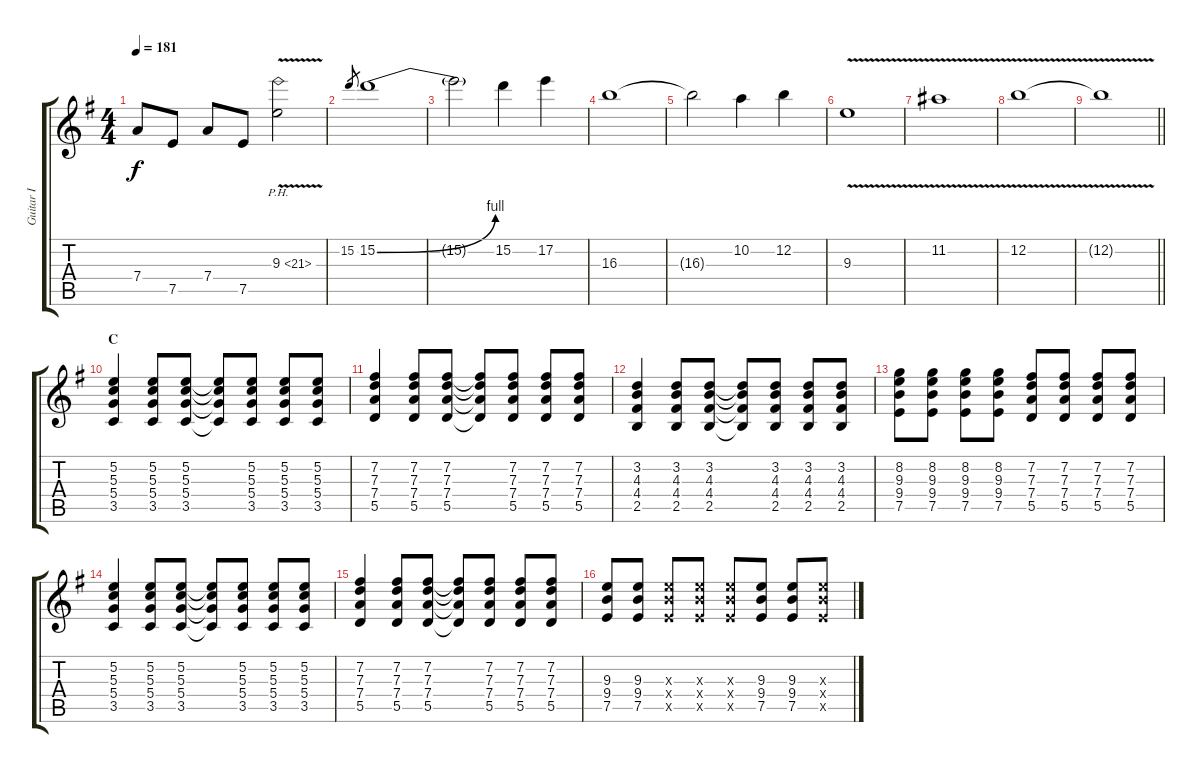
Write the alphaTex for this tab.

\track ("Guitar I" "Guitar I") {instrument distortionguitar}
\staff {score tabs}
\tuning (E4 B3 G3 D3 A2 E2) {hide}
\ts (4 4)
\tempo 181
\clef g2
\ks g
7.4{t}.8{dy f} 7.5.8 7.4.8 7.5.8 9.3{ph 12 v}.2 |
15.2.8{gr} 15.2{be (bend 0 0 60 4)}.1 |
15.2{t}.2 15.2.4 17.2.4 |
16.3.1 |
16.3{t}.2 10.2.4 12.2.4 |
9.3{v}.1 |
11.2{v}.1 |
12.2{v}.1 |
\barLineRight lightlight
12.2{t}.1 |
\section ("" "C")
(5.2 5.3 5.4 3.5).4 (5.2 5.3 5.4 3.5).8 (5.2 5.3 5.4 3.5).8 (5.2{t} 5.3{t} 5.4{t} 3.5{t}).8 (5.2 5.3 5.4 3.5).8 (5.2 5.3 5.4 3.5).8 (5.2 5.3 5.4 3.5).8 |
(7.2 7.3 7.4 5.5).4 (7.2 7.3 7.4 5.5).8 (7.2 7.3 7.4 5.5).8 (7.2{t} 7.3{t} 7.4{t} 5.5{t}).8 (7.2 7.3 7.4 5.5).8 (7.2 7.3 7.4 5.5).8 (7.2 7.3 7.4 5.5).8 |
(3.2 4.3 4.4 2.5).4 (3.2 4.3 4.4 2.5).8 (3.2 4.3 4.4 2.5).8 (3.2{t} 4.3{t} 4.4{t} 2.5{t}).8 (3.2 4.3 4.4 2.5).8 (3.2 4.3 4.4 2.5).8 (3.2 4.3 4.4 2.5).8 |
(8.2 9.3 9.4 7.5).8 (8.2 9.3 9.4 7.5).8 (8.2 9.3 9.4 7.5).8 (8.2 9.3 9.4 7.5).8 (7.2 7.3 7.4 5.5).8 (7.2 7.3 7.4 5.5).8 (7.2 7.3 7.4 5.5).8 (7.2 7.3 7.4 5.5).8 |
(5.2 5.3 5.4 3.5).4 (5.2 5.3 5.4 3.5).8 (5.2 5.3 5.4 3.5).8 (5.2{t} 5.3{t} 5.4{t} 3.5{t}).8 (5.2 5.3 5.4 3.5).8 (5.2 5.3 5.4 3.5).8 (5.2 5.3 5.4 3.5).8 |
(7.2 7.3 7.4 5.5).4 (7.2 7.3 7.4 5.5).8 (7.2 7.3 7.4 5.5).8 (7.2{t} 7.3{t} 7.4{t} 5.5{t}).8 (7.2 7.3 7.4 5.5).8 (7.2 7.3 7.4 5.5).8 (7.2 7.3 7.4 5.5).8 |
(9.3 9.4 7.5).8 (9.3 9.4 7.5).8 (9.3{x} 9.4{x} 7.5{x}).8 (9.3{x} 9.4{x} 7.5{x}).8 (9.3{x} 9.4{x} 7.5{x}).8 (9.3 9.4 7.5).8 (9.3 9.4 7.5).8 (9.3{x} 9.4{x} 7.5{x}).8
